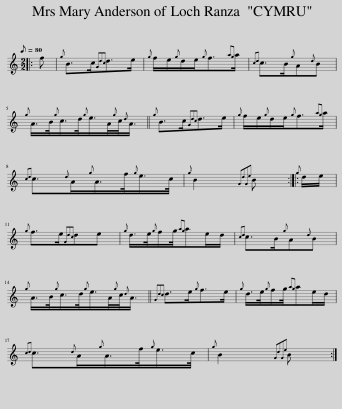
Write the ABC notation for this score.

X:1
L:1/8
Q:1/8=80
M:2/2
I:linebreak $
K:C
V:1 treble
V:1
|: f |{g} B>c{Gdc}d>e |{g} f/e/{g}d/e/{g}f3/2{ag}a/ |{cd} c>B{g}A{d}B |${g} A/>B/{g}c/>d/{g}e/>A/{g}c/4{d}A3/4 || %5
{g} B>c{Gdc}d>e |{g} f/e/{g}d/e/{g}f3/2{ag}a/ |${cd} c3/2{d}A/{g}A/>f/{g}e/>c/ |{g} B2{GdGe} B ::{g} d/e/ |$ %10
{g} f>e{Gdc}de |{g} d/>e/{g}f/g/4{ag}ae/d/ |{cd} c>B{g}A{d}B |${g} A/>B/{g}c/>d/{g}e/>A/{g}c/4{d}A3/4 ||{Gdc} d>e{g}f>e | %15
{g} d/>e/{g}f/g/4{ag}ae/d/ |${cd} c3/2{d}A/{g}A/>f/{g}e/>c/ |{g} B2{GdGe} B :| %18
